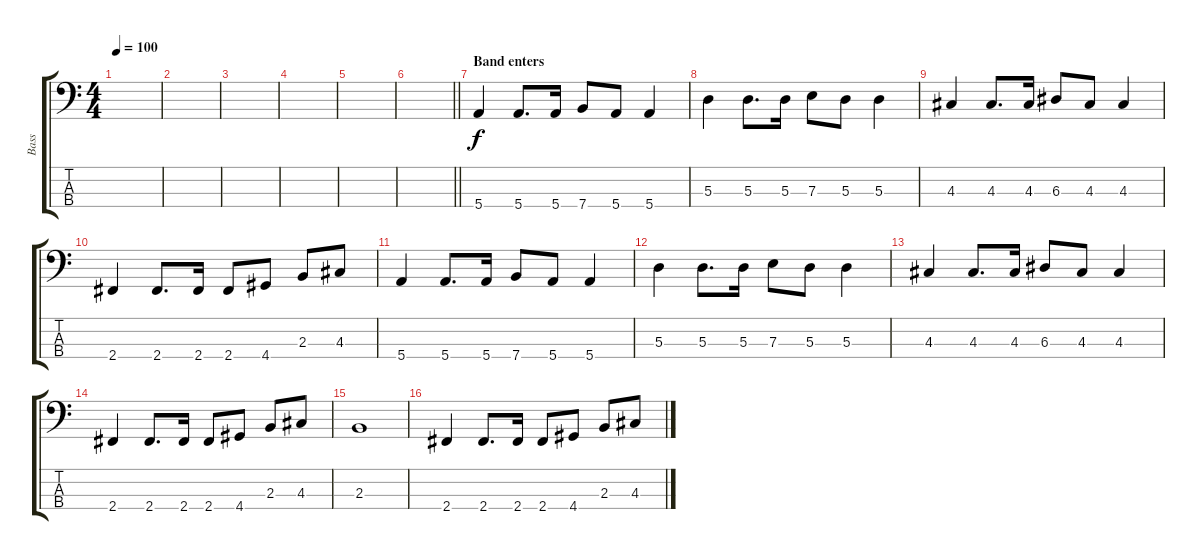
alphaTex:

\track ("Bass" "Bass") {instrument electricbasspick}
\staff {score tabs}
\tuning (G2 D2 A1 E1) {hide}
\ts (4 4)
\tempo 100
\clef f4
\ks c
|
|
|
|
|
\barLineRight lightlight
|
\section ("" "Band enters")
5.4.4 5.4.8{d} 5.4.16 7.4.8 5.4.8 5.4.4 |
5.3.4 5.3.8{d} 5.3.16 7.3.8 5.3.8 5.3.4 |
4.3.4 4.3.8{d} 4.3.16 6.3.8 4.3.8 4.3.4 |
2.4.4 2.4.8{d} 2.4.16 2.4.8 4.4.8 2.3.8 4.3.8 |
5.4.4 5.4.8{d} 5.4.16 7.4.8 5.4.8 5.4.4 |
5.3.4 5.3.8{d} 5.3.16 7.3.8 5.3.8 5.3.4 |
4.3.4 4.3.8{d} 4.3.16 6.3.8 4.3.8 4.3.4 |
2.4.4 2.4.8{d} 2.4.16 2.4.8 4.4.8 2.3.8 4.3.8 |
2.3.1 |
2.4.4 2.4.8{d} 2.4.16 2.4.8 4.4.8 2.3.8 4.3.8
